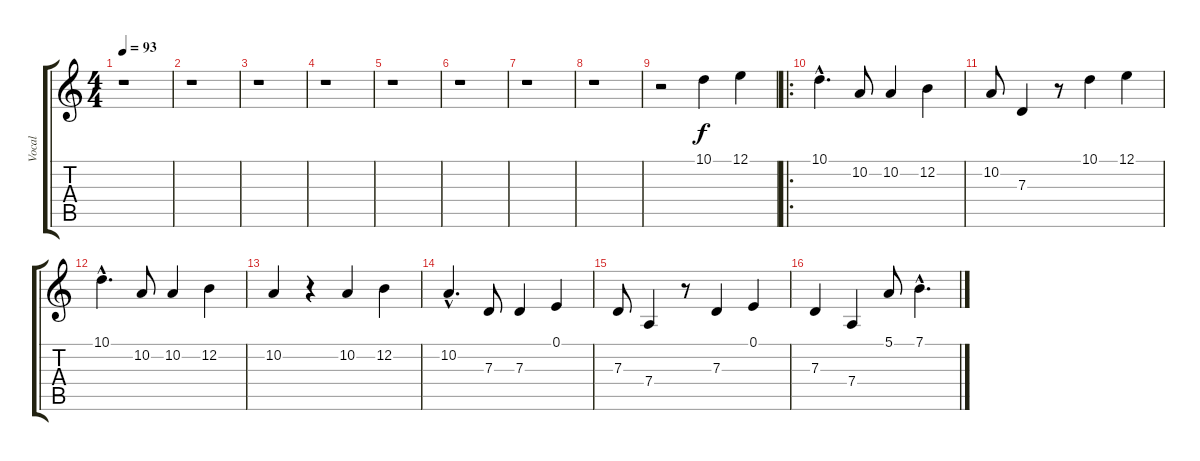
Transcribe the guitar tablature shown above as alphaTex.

\track ("Vocal" "Vocal") {instrument lead1square}
\staff {score tabs}
\tuning (E4 B3 G3 D3 A2 E2) {hide}
\ts (4 4)
\tempo 93
\clef g2
\ks c
r.1{dy f} |
r.1 |
r.1 |
r.1 |
r.1 |
r.1 |
r.1 |
r.1 |
r.2 10.1.4 12.1.4 |
\ro
10.1{hac}.4{d} 10.2.8 10.2.4 12.2.4 |
10.2.8 7.3.4 r.8 10.1.4 12.1.4 |
10.1{hac}.4{d} 10.2.8 10.2.4 12.2.4 |
10.2.4 r.4 10.2.4 12.2.4 |
10.2{hac}.4{d} 7.3.8 7.3.4 0.1.4 |
7.3.8 7.4.4 r.8 7.3.4 0.1.4 |
7.3.4 7.4.4 5.1.8 7.1{hac}.4{d}
